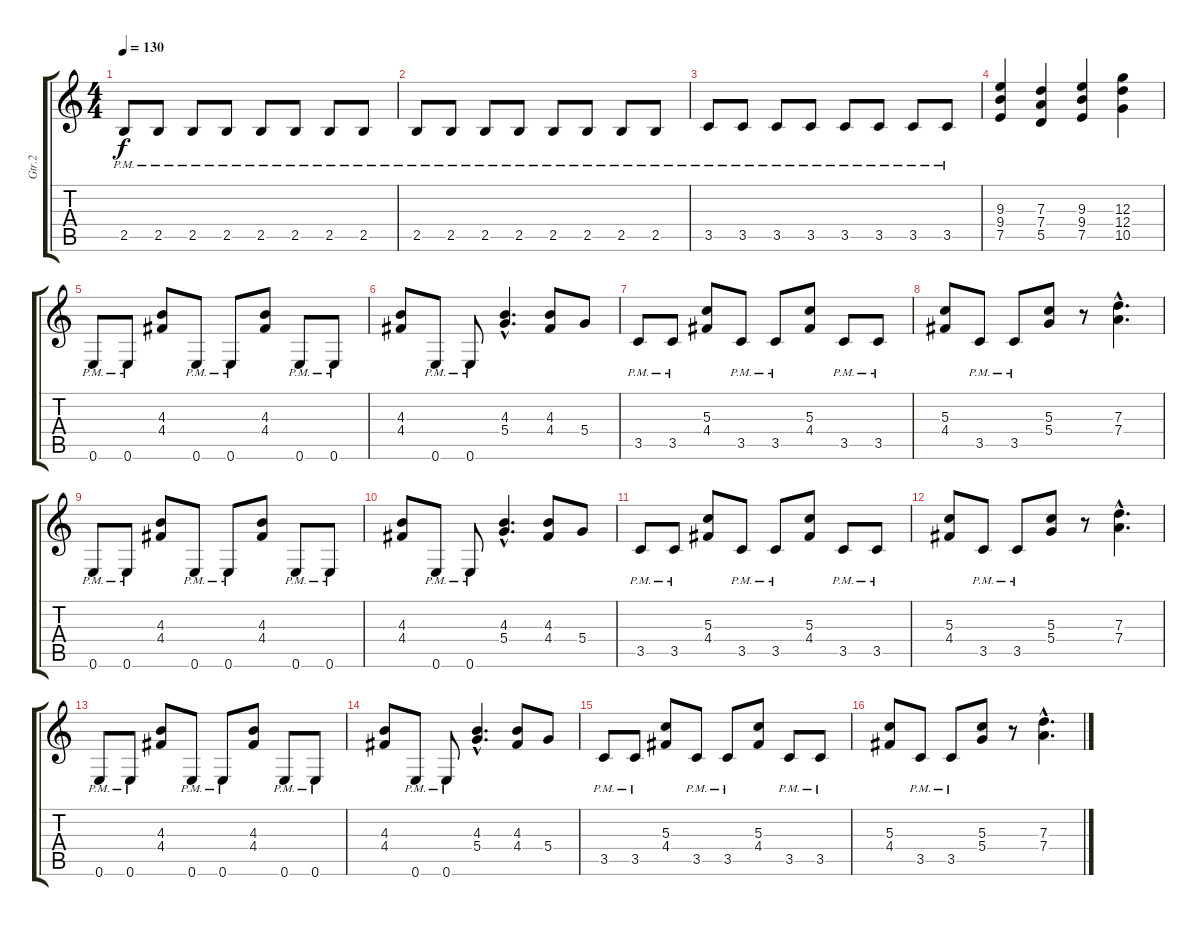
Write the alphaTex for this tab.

\track ("Gtr.2" "Gtr.2") {instrument overdrivenguitar}
\staff {score tabs}
\tuning (E4 B3 G3 D3 A2 E2) {hide}
\ts (4 4)
\tempo 130
\clef g2
\ks c
2.5{pm}.8{dy f} 2.5{pm}.8 2.5{pm}.8 2.5{pm}.8 2.5{pm}.8 2.5{pm}.8 2.5{pm}.8 2.5{pm}.8 |
2.5{pm}.8 2.5{pm}.8 2.5{pm}.8 2.5{pm}.8 2.5{pm}.8 2.5{pm}.8 2.5{pm}.8 2.5{pm}.8 |
3.5{pm}.8 3.5{pm}.8 3.5{pm}.8 3.5{pm}.8 3.5{pm}.8 3.5{pm}.8 3.5{pm}.8 3.5{pm}.8 |
(9.3 9.4 7.5).4 (7.3 7.4 5.5).4 (9.3 9.4 7.5).4 (12.3 12.4 10.5).4 |
0.6{pm}.8 0.6{pm}.8 (4.3 4.4).8 0.6{pm}.8 0.6{pm}.8 (4.3 4.4).8 0.6{pm}.8 0.6{pm}.8 |
(4.3 4.4).8 0.6{pm}.8 0.6{pm}.8 (4.3{hac} 5.4{hac}).4{d} (4.3 4.4).8 5.4.8 |
3.5{pm}.8 3.5{pm}.8 (5.3 4.4).8 3.5{pm}.8 3.5{pm}.8 (5.3 4.4).8 3.5{pm}.8 3.5{pm}.8 |
(5.3 4.4).8 3.5{pm}.8 3.5{pm}.8 (5.3 5.4).8 r.8 (7.3{hac} 7.4{hac}).4{d} |
0.6{pm}.8 0.6{pm}.8 (4.3 4.4).8 0.6{pm}.8 0.6{pm}.8 (4.3 4.4).8 0.6{pm}.8 0.6{pm}.8 |
(4.3 4.4).8 0.6{pm}.8 0.6{pm}.8 (4.3{hac} 5.4{hac}).4{d} (4.3 4.4).8 5.4.8 |
3.5{pm}.8 3.5{pm}.8 (5.3 4.4).8 3.5{pm}.8 3.5{pm}.8 (5.3 4.4).8 3.5{pm}.8 3.5{pm}.8 |
(5.3 4.4).8 3.5{pm}.8 3.5{pm}.8 (5.3 5.4).8 r.8 (7.3{hac} 7.4{hac}).4{d} |
0.6{pm}.8 0.6{pm}.8 (4.3 4.4).8 0.6{pm}.8 0.6{pm}.8 (4.3 4.4).8 0.6{pm}.8 0.6{pm}.8 |
(4.3 4.4).8 0.6{pm}.8 0.6{pm}.8 (4.3{hac} 5.4{hac}).4{d} (4.3 4.4).8 5.4.8 |
3.5{pm}.8 3.5{pm}.8 (5.3 4.4).8 3.5{pm}.8 3.5{pm}.8 (5.3 4.4).8 3.5{pm}.8 3.5{pm}.8 |
(5.3 4.4).8 3.5{pm}.8 3.5{pm}.8 (5.3 5.4).8 r.8 (7.3{hac} 7.4{hac}).4{d}
